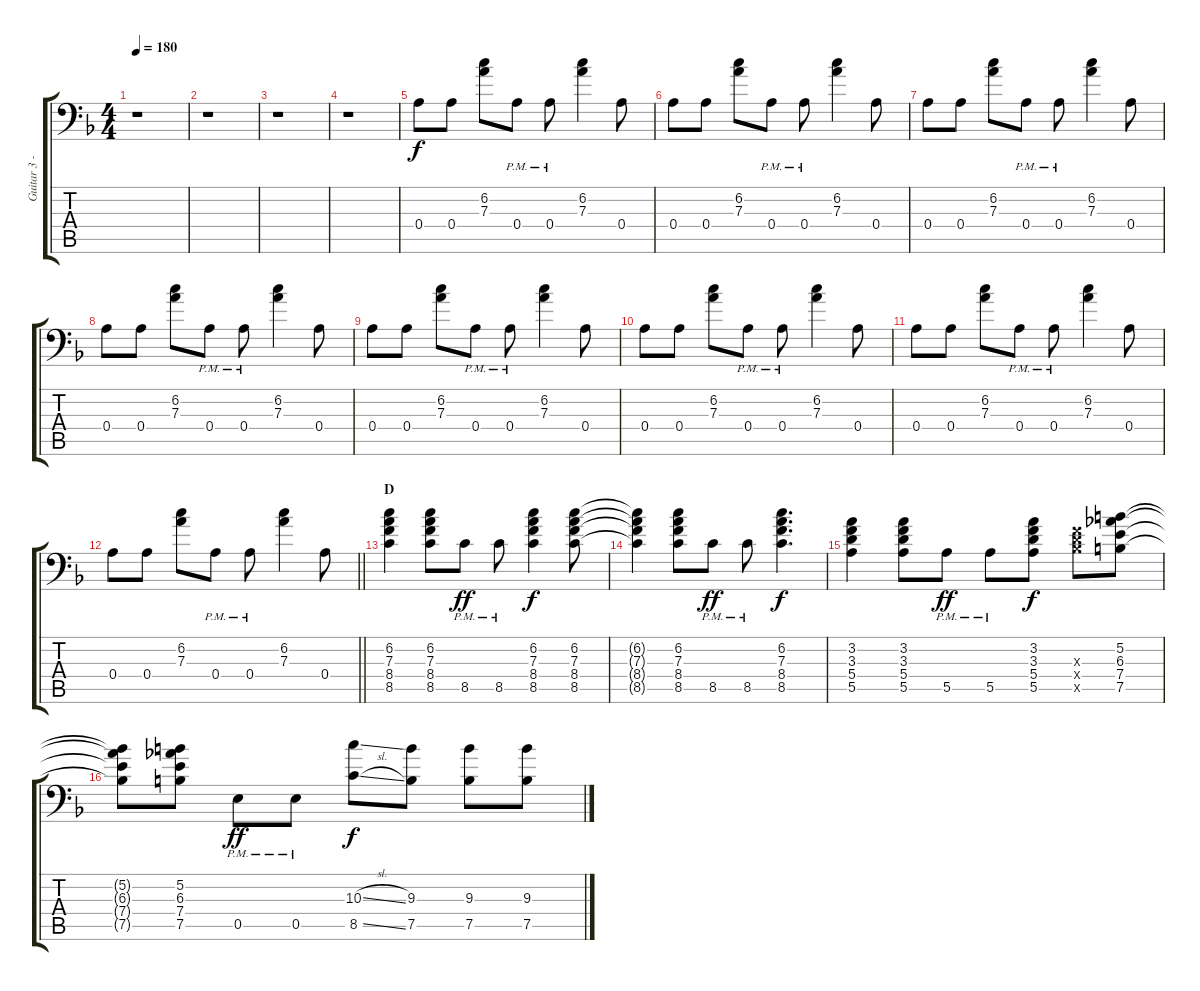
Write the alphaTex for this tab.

\track ("Guitar 3 - Aoi" "Guitar 3 -") {instrument distortionguitar}
\staff {score tabs}
\tuning (B3 Gb3 D3 A2 E2 A1) {hide}
\ts (4 4)
\tempo 180
\clef f4
\ks f
r.1{dy f} |
r.1 |
r.1 |
r.1 |
0.4.8 0.4.8 (6.2 7.3).8 0.4{pm}.8 0.4{pm}.8 (6.2 7.3).4 0.4.8 |
0.4.8 0.4.8 (6.2 7.3).8 0.4{pm}.8 0.4{pm}.8 (6.2 7.3).4 0.4.8 |
0.4.8 0.4.8 (6.2 7.3).8 0.4{pm}.8 0.4{pm}.8 (6.2 7.3).4 0.4.8 |
0.4.8 0.4.8 (6.2 7.3).8 0.4{pm}.8 0.4{pm}.8 (6.2 7.3).4 0.4.8 |
0.4.8 0.4.8 (6.2 7.3).8 0.4{pm}.8 0.4{pm}.8 (6.2 7.3).4 0.4.8 |
0.4.8 0.4.8 (6.2 7.3).8 0.4{pm}.8 0.4{pm}.8 (6.2 7.3).4 0.4.8 |
0.4.8 0.4.8 (6.2 7.3).8 0.4{pm}.8 0.4{pm}.8 (6.2 7.3).4 0.4.8 |
\barLineRight lightlight
0.4.8 0.4.8 (6.2 7.3).8 0.4{pm}.8 0.4{pm}.8 (6.2 7.3).4 0.4.8 |
\section ("" "D")
(6.2 7.3 8.4 8.5).4 (6.2 7.3 8.4 8.5).8 8.5{pm}.8{dy ff} 8.5{pm}.8 (6.2 7.3 8.4 8.5).4{dy f} (6.2 7.3 8.4 8.5).8 |
(6.2{t} 7.3{t} 8.4{t} 8.5{t}).4 (6.2 7.3 8.4 8.5).8 8.5{pm}.8{dy ff} 8.5{pm}.8 (6.2 7.3 8.4 8.5).4{d dy f} |
(3.2 3.3 5.4 5.5).4 (3.2 3.3 5.4 5.5).8 5.5{pm}.8{dy ff} 5.5{pm}.8 (3.2 3.3 5.4 5.5).8{dy f} (3.3{x} 5.4{x} 6.5{x}).8 (5.2 6.3 7.4 7.5).8 |
(5.2{t} 6.3{t} 7.4{t} 7.5{t}).8 (5.2 6.3 7.4 7.5).8 0.5{pm}.8{dy ff} 0.5{pm}.8 (10.3{sl} 8.5{sl}).8{dy f} (9.3 7.5).8 (9.3 7.5).8 (9.3 7.5).8
